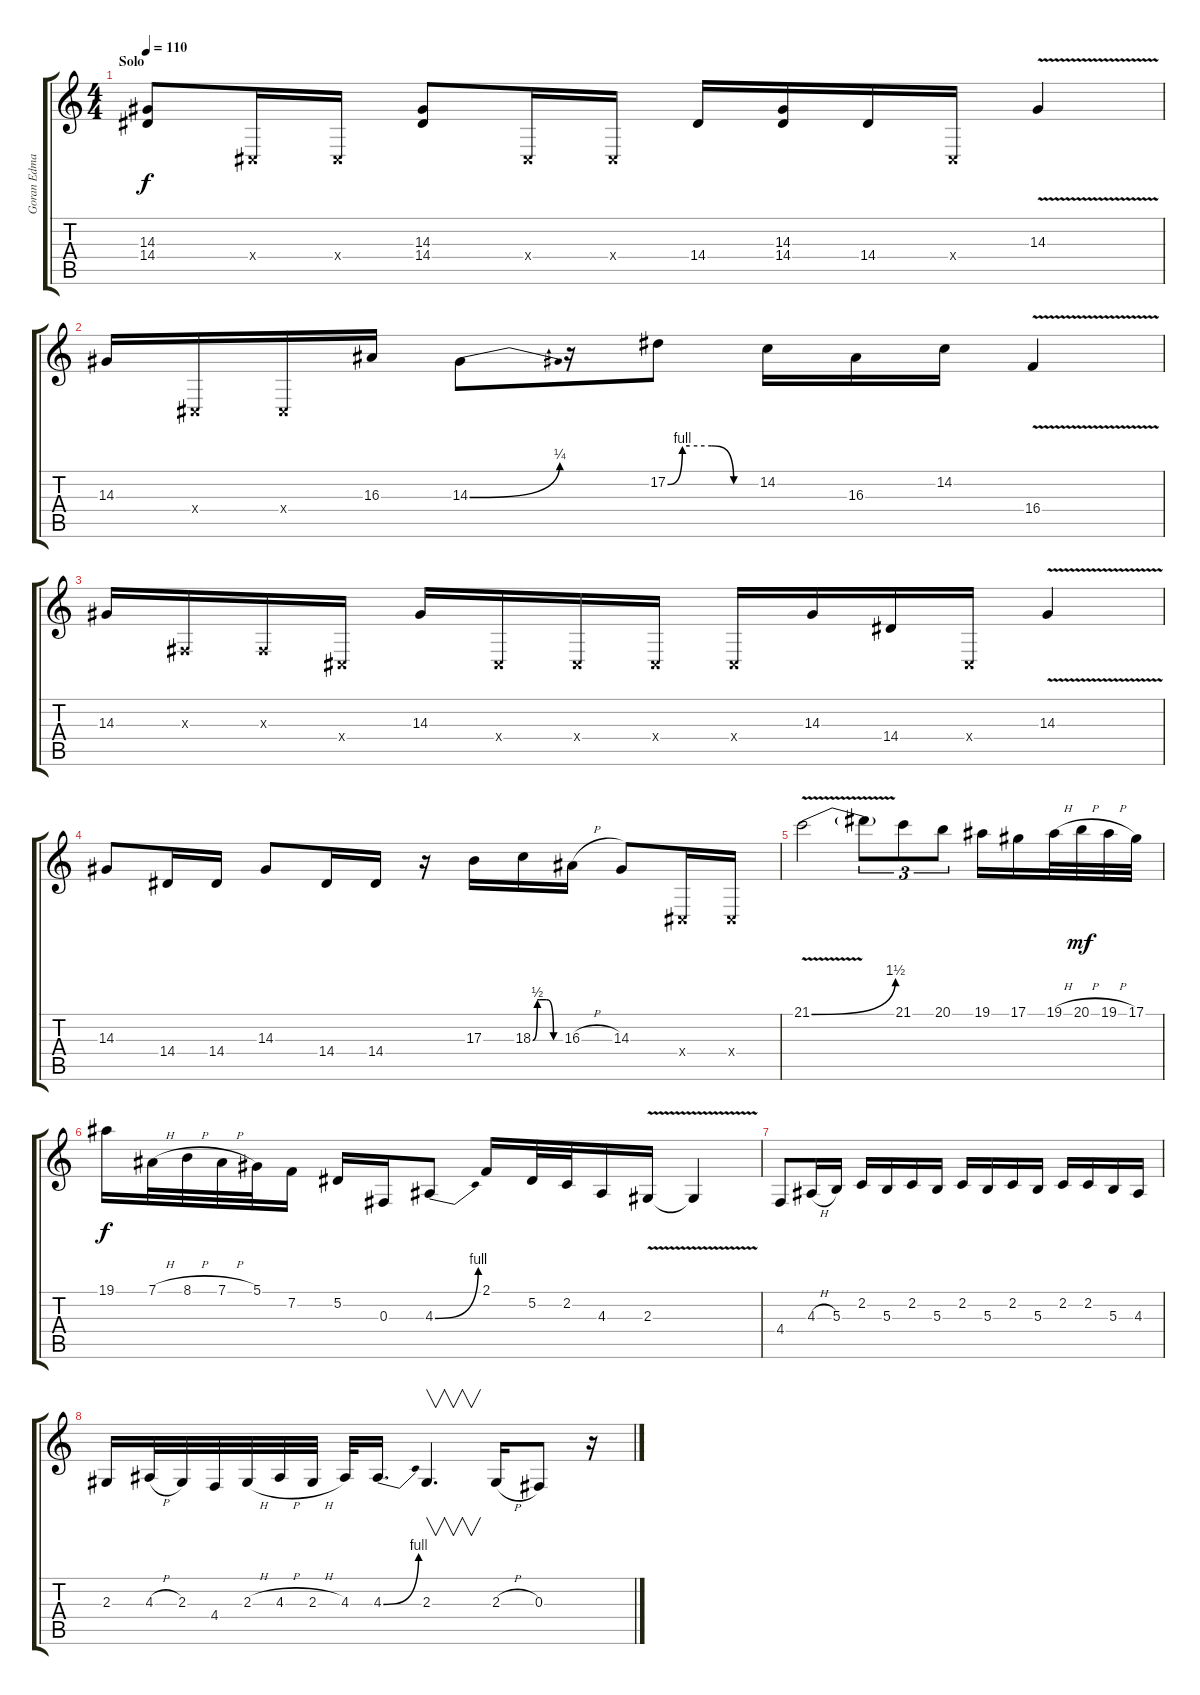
\track ("Goran Edman" "Goran Edma") {instrument lead2sawtooth}
\staff {score tabs}
\tuning (Eb4 Bb3 Gb3 Db3 Ab2 Eb2) {hide}
\ts (4 4)
\section ("" "Solo")
\tempo 110
\clef g2
\ks c
(14.3 14.4).8{dy f} 0.4{x}.16 0.4{x}.16 (14.3 14.4).8 0.4{x}.16 0.4{x}.16 14.4.16 (14.3 14.4).16 14.4.16 0.4{x}.16 14.3{v}.4 |
14.3.16 0.4{x}.16 0.4{x}.16 16.3.16 14.3{be (bend 0 0 60 1)}.8 r.16 17.2{be (custom 0 0 10 4 15 4 30 4 45 0 60 0)}.8 14.2.16 16.3.16 14.2.16 16.4{v}.4 |
14.3.16 0.3{x}.16 0.3{x}.16 0.4{x}.16 14.3.16 0.4{x}.16 0.4{x}.16 0.4{x}.16 0.4{x}.16 14.3.16 14.4.16 0.4{x}.16 14.3{v}.4 |
14.3.8 14.4.16 14.4.16 14.3.8 14.4.16 14.4.16 r.16 17.3.16 18.3{be (custom 0 0 10 2 15 2 30 2 45 0 60 0)}.16 16.3{h}.16 14.3.8 0.4{x}.16 0.4{x}.16 |
21.1{be (bend 0 0 60 6) v}.2 21.1{t}.8{tu (3 2)} 21.1.8{tu (3 2)} 20.1.8{tu (3 2)} 19.1.16 17.1.16 19.1{h}.32 20.1{h}.32{dy mf} 19.1{h}.32 17.1.32 |
19.1.16{dy f} 7.1{h}.32 8.1{h}.32 7.1{h}.32 5.1.32 7.2.16 5.2.16 0.3.16 4.3{be (bend 0 0 60 4)}.8 2.1.16 5.2.32 2.2.32 4.3.16 2.3{v}.16 2.3{t}.4 |
4.4.8 4.3{h}.16 5.3.16 2.2.16 5.3.16 2.2.16 5.3.16 2.2.16 5.3.16 2.2.16 5.3.16 2.2.16 2.2.16 5.3.16 4.3.16 |
2.3.16 4.3{h}.32 2.3.32 4.4.32 2.3{h}.32 4.3{h}.32 2.3{h}.32 4.3.32 4.3{be (bend 0 0 60 4)}.16{d} 2.3.4{v d} 2.3{h}.16 0.3.8 r.16
